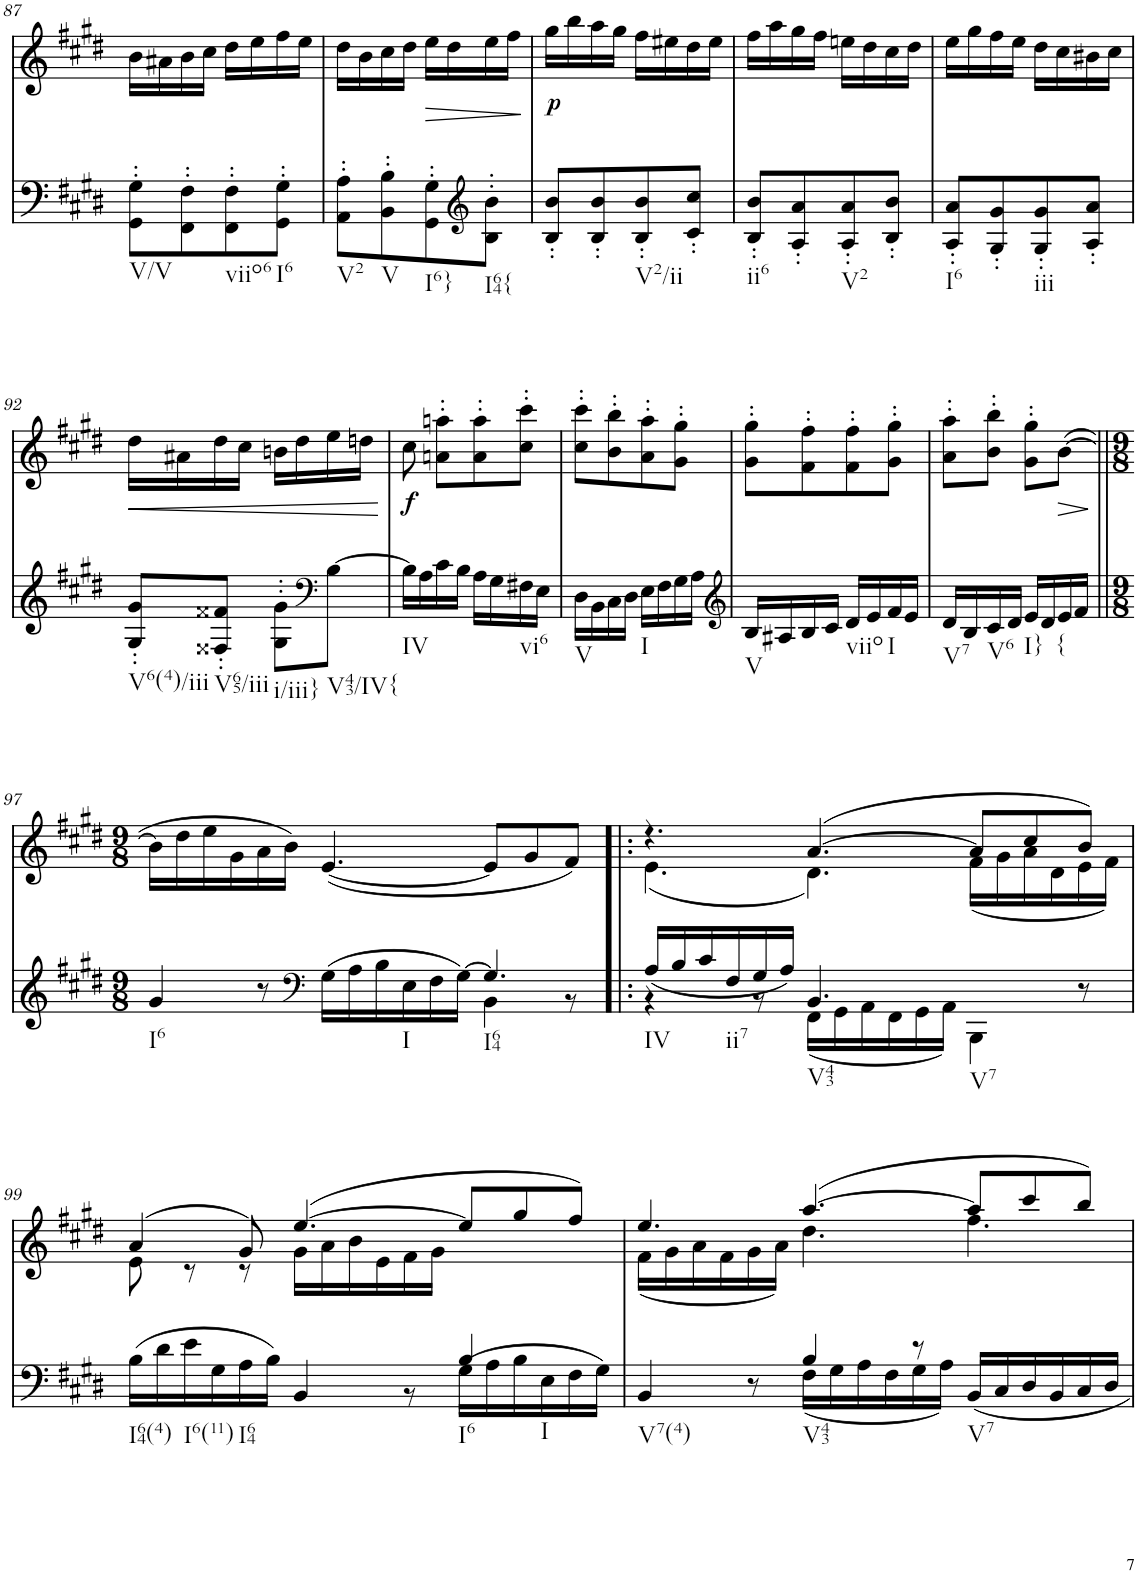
**kern	**kern	**text	**dynam
*part2	*part1	*part1	*part1
*staff2	*staff1	*staff1	*staff1
*I"Piano	*I"Piano	*	*
*I'Pno	*I'Pno	*	*
!!LO:PB:g=z
*clefF4	*clefG2	*	*
*k[f#c#g#d#]	*k[f#c#g#d#]	*	*
*E:	*E:	*	*
*M2/4	*M2/4	*	*
=87	=87	=87	=87
!LO:TX:b:t=V/V	!	!	!
8GG#\' 8G#\'L	16b\LL	.	.
.	16a#X\	.	.
8FF#\' 8F#\'	16b\	.	.
.	16cc#\JJ	.	.
!LO:TX:b:t=viio6	!	!	!
8FF#\' 8F#\'	16dd#\LL	.	.
.	16ee\	.	.
!LO:TX:b:t=I6	!	!	!
8GG#\' 8G#\'J	16ff#\	.	.
.	16ee\JJ	.	.
=88	=88	=88	=88
!LO:TX:b:t=V2	!	!	!
8AA\' 8A\'L	16dd#\LL	.	.
.	16b\	.	.
!LO:TX:b:t=V	!	!	!
8BB\' 8B\'	16cc#\	.	.
.	16dd#\JJ	.	.
!LO:TX:b:t=I6}	!	!	!
!	!	!	!LO:HP:b
8GG#\' 8G#\'	16ee\LL	.	>
.	16dd#\	.	.
*clefG2	*	*	*
!LO:TX:b:t=I64{	!	!	!
8B\' 8b\'J	16ee\	.	.
.	16ff#\JJ	.	.
.	.	.	]
=89	=89	=89	=89
!	!	!LO:LY:b	!
8B/' 8b/'L	16gg#\LL	.	.
.	16bb\	.	.
8B/' 8b/'	16aa\	.	.
.	16gg#\JJ	.	.
!LO:TX:b:t=V2/ii	!	!	!
8B/' 8b/'	16ff#\LL	.	.
.	16ee#X\	.	.
8c#/' 8cc#/'J	16dd#\	.	.
.	16ee#\JJ	.	.
=90	=90	=90	=90
!LO:TX:b:t=ii6	!	!	!
8B/' 8b/'L	16ff#\LL	.	.
.	16aa\	.	.
8A/' 8a/'	16gg#\	.	.
.	16ff#\JJ	.	.
!LO:TX:b:t=V2	!	!	!
8A/' 8a/'	16een\LL	.	.
.	16dd#\	.	.
8B/' 8b/'J	16cc#\	.	.
.	16dd#\JJ	.	.
=91	=91	=91	=91
!LO:TX:b:t=I6	!	!	!
8A/' 8a/'L	16ee\LL	.	.
.	16gg#\	.	.
8G#/' 8g#/'	16ff#\	.	.
.	16ee\JJ	.	.
!LO:TX:b:t=iii	!	!	!
8G#/' 8g#/'	16dd#\LL	.	.
.	16cc#\	.	.
8A/' 8a/'J	16b#X\	.	.
.	16cc#\JJ	.	.
!!LO:LB:g=z
=92	=92	=92	=92
!LO:TX:b:t=V6(4)/iii	!	!	!
!	!	!	!LO:HP:b
8G#/' 8g#/'L	16dd#\LL	.	<
.	16a#X\	.	.
!LO:TX:b:t=V65/iii	!	!	!
8F##X/' 8f##X/'J	16dd#\	.	.
.	16cc#\JJ	.	.
!LO:TX:b:t=i/iii}	!	!	!
8G#\' 8g#\'L	16bn\LL	.	.
.	16dd#\	.	.
*clefF4	*	*	*
!LO:TX:b:t=V43/IV{	!	!	!
[8B\J	16ee\	.	.
.	16ddn\JJ	.	.
.	.	.	[
=93	=93	=93	=93
!LO:TX:b:t=IV	!	!	!
!	!	!LO:LY:b	!
16B\LL]	8cc#\	.	.
16A\	.	.	.
16c#\	8an\' 8aan\'L	.	.
16B\JJ	.	.	.
16A\LL	8a\' 8aa\'	.	.
16G#\	.	.	.
!LO:TX:b:t=vi6	!	!	!
16F#X\	8cc#\' 8ccc#\'J	.	.
16E\JJ	.	.	.
=94	=94	=94	=94
!LO:TX:b:t=V	!	!	!
16D#\LL	8cc#\' 8ccc#\'L	.	.
16BB\	.	.	.
16C#\	8b\' 8bb\'	.	.
16D#\JJ	.	.	.
!LO:TX:b:t=I	!	!	!
16E\LL	8a\' 8aa\'	.	.
16F#\	.	.	.
16G#\	8g#\' 8gg#\'J	.	.
16A\JJ	.	.	.
=95	=95	=95	=95
*clefG2	*	*	*
!LO:TX:b:t=V	!	!	!
16B/LL	8g#\' 8gg#\'L	.	.
16A#X/	.	.	.
16B/	8f#\' 8ff#\'	.	.
16c#/JJ	.	.	.
!LO:TX:b:t=viio	!	!	!
16d#/LL	8f#\' 8ff#\'	.	.
16e/	.	.	.
!LO:TX:b:t=I	!	!	!
16f#/	8g#\' 8gg#\'J	.	.
16e/JJ	.	.	.
=96	=96	=96	=96
!LO:TX:b:t=V7	!	!	!
16d#/LL	8a\' 8aa\'L	.	.
16B/	.	.	.
!LO:TX:b:t=V6	!	!	!
16c#/	8b\' 8bb\'J	.	.
16d#/JJ	.	.	.
!LO:TX:b:t=I}	!	!	!
16e/LL	8g#\' 8gg#\'L	.	.
16d#/	.	.	.
!LO:TX:b:t={	!	!	!
!	!	!	!LO:HP:b
16e/	([8b\J	.	>
16f#/JJ	.	.	.
.	.	.	]
!!LO:LB:g=z
=97||	=97||	=97||	=97||
*M9/8	*M9/8	*	*
*^	*	*	*
!LO:TX:b:t=I6	!	!	!	!
4g#/	2.ryy	16b\LL]	.	.
.	.	16dd#\	.	.
.	.	16ee\	.	.
.	.	16g#\	.	.
8r	.	16a\	.	.
.	.	16b\JJ)	.	.
*clefF4	*	*	*	*
(>16G#\LL	.	([4.e/	.	.
16A\	.	.	.	.
16B\	.	.	.	.
!LO:TX:b:t=I	!	!	!	!
16E\	.	.	.	.
16F#\	.	.	.	.
[>16G#\JJ)	.	.	.	.
!LO:TX:b:t=I64	!	!	!	!
4.G#/]	4BB\	8e/L]	.	.
.	.	8g#/	.	.
.	8r	8f#/J)	.	.
=98!|:	=98!|:	=98!|:	=98!|:	=98!|:
*	*	*^	*	*
!LO:TX:b:t=IV	!	!	!	!	!
(<16A/LL	4r	4.r	(4.e\	.	.
16B/	.	.	.	.	.
16c#/	.	.	.	.	.
!LO:TX:b:t=ii7	!	!	!	!	!
16F#/	.	.	.	.	.
16G#/	8r	.	.	.	.
16A/JJ)	.	.	.	.	.
!LO:TX:b:t=V43	!	!	!	!	!
4.BB/	(16FF#\LL	([4.a/	4.d#\)	.	.
.	16GG#\	.	.	.	.
.	16AA\	.	.	.	.
.	16FF#\	.	.	.	.
.	16GG#\	.	.	.	.
.	16AA\JJ)	.	.	.	.
!LO:TX:b:t=V7	!	!	!	!	!
4BBB\	4.ryy	8a/L]	(16f#\LL	.	.
.	.	.	16g#\	.	.
.	.	8cc#/	16a\	.	.
.	.	.	16d#\	.	.
8r	.	8b/J)	16e\	.	.
.	.	.	16f#\JJ)	.	.
!!LO:LB:g=z	!!
=99	=99	=99	=99	=99	=99
!LO:TX:b:t=I64(4)	!	!	!	!	!
(>16B\LL	4.ryy	(4a/	8e\	.	.
16d#\	.	.	.	.	.
!LO:TX:b:t=I6(11)	!	!	!	!	!
16e\	.	.	8r	.	.
16G#\	.	.	.	.	.
!LO:TX:b:t=I64	!	!	!	!	!
16A\	.	8g#/)	8r	.	.
16B\JJ)	.	.	.	.	.
4.ryy	4BB/	([4.ee/	16g#\LL	.	.
.	.	.	16a\	.	.
.	.	.	16b\	.	.
.	.	.	16e\	.	.
.	8r	.	16f#\	.	.
.	.	.	16g#\JJ	.	.
!LO:TX:b:t=I6	!	!	!	!	!
(16G#\LL	4B/	8ee/L]	4.ryy	.	.
16A\	.	.	.	.	.
16B\	.	8gg#/	.	.	.
!LO:TX:b:t=I	!	!	!	!	!
16E\	.	.	.	.	.
16F#\	8ryy	8ff#/J)	.	.	.
16G#\JJ)	.	.	.	.	.
=100	=100	=100	=100	=100	=100
!LO:TX:b:t=V7(4)	!	!	!	!	!
4BB/	4.ryy	4.ee/	(16f#\LL	.	.
.	.	.	16g#\	.	.
.	.	.	16a\	.	.
.	.	.	16f#\	.	.
8r	.	.	16g#\	.	.
.	.	.	16a\JJ)	.	.
!LO:TX:b:t=V43	!	!	!	!	!
4B/	(16F#\LL	([4.aa/	4.dd#\	.	.
.	16G#\	.	.	.	.
.	16A\	.	.	.	.
.	16F#\	.	.	.	.
8r	16G#\	.	.	.	.
.	16A\JJ)	.	.	.	.
!LO:TX:b:t=V7	!	!	!	!	!
4.ryy	16BB/LL	8aa/L]	4.ff#\	.	.
.	16C#/	.	.	.	.
.	16D#/	8ccc#/	.	.	.
.	16BB/	.	.	.	.
.	16C#/	8bb/J)	.	.	.
.	16D#/JJ	.	.	.	.
*v	*v	*	*	*	*
*	*v	*v	*	*
=	=	=	=
*-	*-	*-	*-
